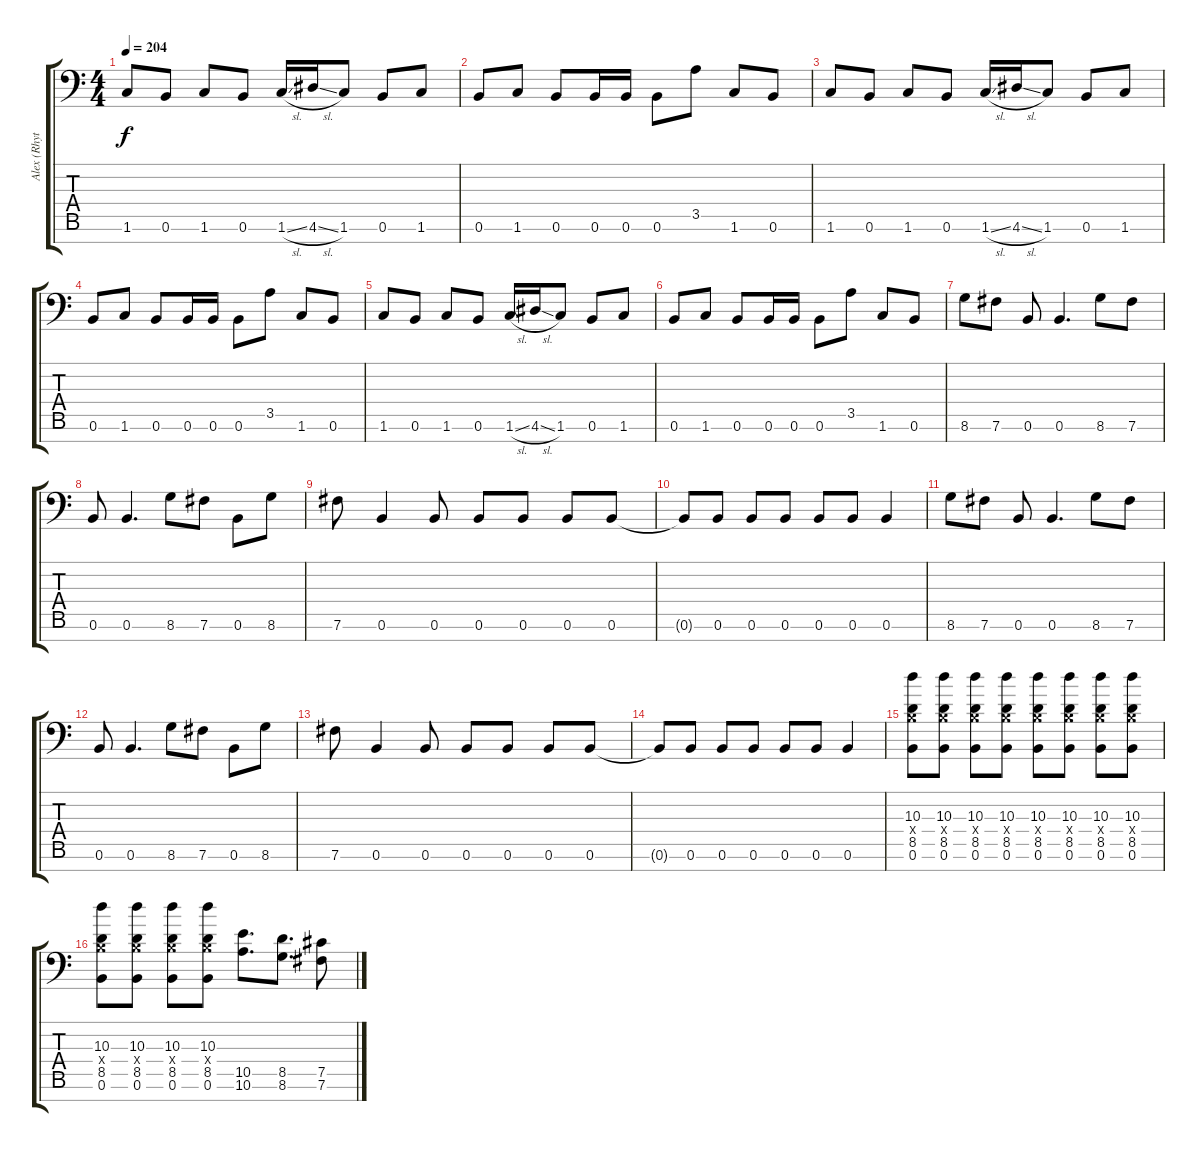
\track ("Alex (Rhythm Guitar) " "Alex (Rhyt") {instrument distortionguitar}
\staff {score tabs}
\tuning (Db4 Ab3 E3 B2 Gb2 B1 Gb1) {hide}
\ts (4 4)
\tempo 204
\clef f4
\ks c
1.6.8{dy f} 0.6.8 1.6.8 0.6.8 1.6{sl}.16 4.6{sl}.16 1.6.8 0.6.8 1.6.8 |
0.6.8 1.6.8 0.6.8 0.6.16 0.6.16 0.6.8 3.5.8 1.6.8 0.6.8 |
1.6.8 0.6.8 1.6.8 0.6.8 1.6{sl}.16 4.6{sl}.16 1.6.8 0.6.8 1.6.8 |
0.6.8 1.6.8 0.6.8 0.6.16 0.6.16 0.6.8 3.5.8 1.6.8 0.6.8 |
1.6.8 0.6.8 1.6.8 0.6.8 1.6{sl}.16 4.6{sl}.16 1.6.8 0.6.8 1.6.8 |
0.6.8 1.6.8 0.6.8 0.6.16 0.6.16 0.6.8 3.5.8 1.6.8 0.6.8 |
8.6.8 7.6.8 0.6.8 0.6.4{d} 8.6.8 7.6.8 |
0.6.8 0.6.4{d} 8.6.8 7.6.8 0.6.8 8.6.8 |
7.6.8 0.6.4 0.6.8 0.6.8 0.6.8 0.6.8 0.6.8 |
0.6{t}.8 0.6.8 0.6.8 0.6.8 0.6.8 0.6.8 0.6.4 |
8.6.8 7.6.8 0.6.8 0.6.4{d} 8.6.8 7.6.8 |
0.6.8 0.6.4{d} 8.6.8 7.6.8 0.6.8 8.6.8 |
7.6.8 0.6.4 0.6.8 0.6.8 0.6.8 0.6.8 0.6.8 |
0.6{t}.8 0.6.8 0.6.8 0.6.8 0.6.8 0.6.8 0.6.4 |
(10.3 0.4{x} 8.5 0.6).8 (10.3 0.4{x} 8.5 0.6).8 (10.3 0.4{x} 8.5 0.6).8 (10.3 0.4{x} 8.5 0.6).8 (10.3 0.4{x} 8.5 0.6).8 (10.3 0.4{x} 8.5 0.6).8 (10.3 0.4{x} 8.5 0.6).8 (10.3 0.4{x} 8.5 0.6).8 |
(10.3 0.4{x} 8.5 0.6).8 (10.3 0.4{x} 8.5 0.6).8 (10.3 0.4{x} 8.5 0.6).8 (10.3 0.4{x} 8.5 0.6).8 (10.5 10.6).8{d} (8.5 8.6).8{d} (7.5 7.6).8
